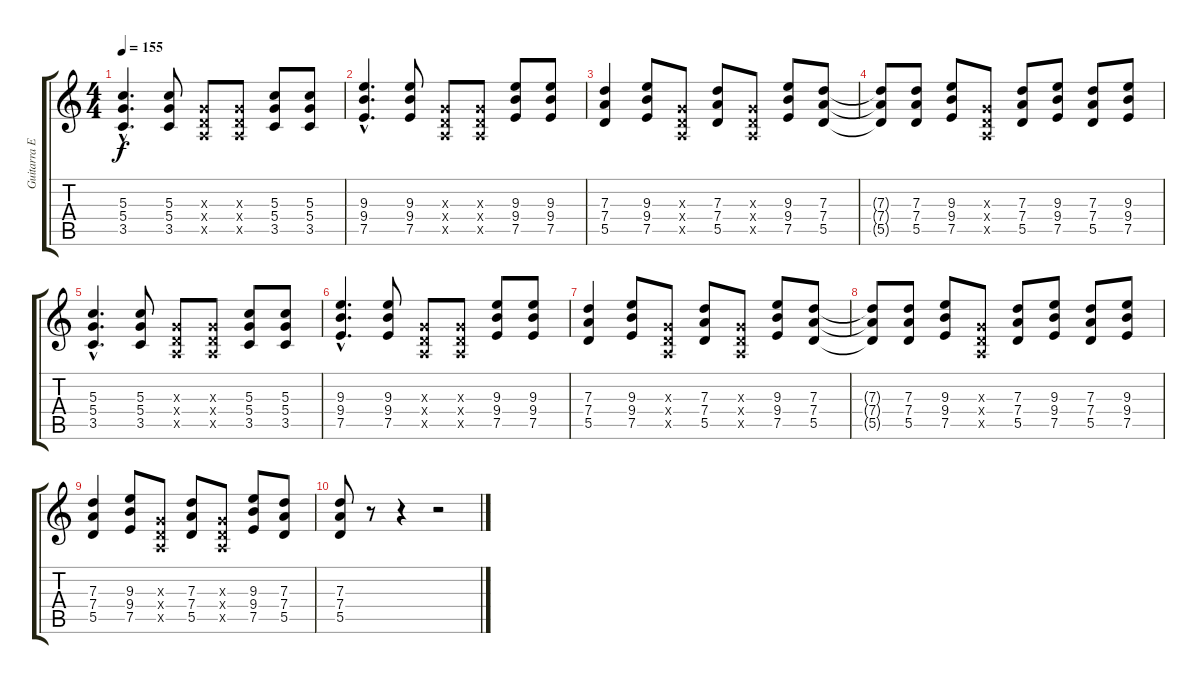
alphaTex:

\track ("Guitarra Eléctrica" "Guitarra E") {instrument overdrivenguitar}
\staff {score tabs}
\tuning (E4 B3 G3 D3 A2 E2) {hide}
\ts (4 4)
\tempo 155
\clef g2
\ks c
(5.3{hac} 5.4{hac} 3.5{hac}).4{d dy f} (5.3 5.4 3.5).8 (0.3{x} 0.4{x} 0.5{x}).8 (0.3{x} 0.4{x} 0.5{x}).8 (5.3 5.4 3.5).8 (5.3 5.4 3.5).8 |
(9.3{hac} 9.4{hac} 7.5{hac}).4{d} (9.3 9.4 7.5).8 (0.3{x} 0.4{x} 0.5{x}).8 (0.3{x} 0.4{x} 0.5{x}).8 (9.3 9.4 7.5).8 (9.3 9.4 7.5).8 |
(7.3 7.4 5.5).4 (9.3 9.4 7.5).8 (0.3{x} 0.4{x} 0.5{x}).8 (7.3 7.4 5.5).8 (0.3{x} 0.4{x} 0.5{x}).8 (9.3 9.4 7.5).8 (7.3 7.4 5.5).8 |
(7.3{t} 7.4{t} 5.5{t}).8 (7.3 7.4 5.5).8 (9.3 9.4 7.5).8 (0.3{x} 0.4{x} 0.5{x}).8 (7.3 7.4 5.5).8 (9.3 9.4 7.5).8 (7.3 7.4 5.5).8 (9.3 9.4 7.5).8 |
(5.3{hac} 5.4{hac} 3.5{hac}).4{d} (5.3 5.4 3.5).8 (0.3{x} 0.4{x} 0.5{x}).8 (0.3{x} 0.4{x} 0.5{x}).8 (5.3 5.4 3.5).8 (5.3 5.4 3.5).8 |
(9.3{hac} 9.4{hac} 7.5{hac}).4{d} (9.3 9.4 7.5).8 (0.3{x} 0.4{x} 0.5{x}).8 (0.3{x} 0.4{x} 0.5{x}).8 (9.3 9.4 7.5).8 (9.3 9.4 7.5).8 |
(7.3 7.4 5.5).4 (9.3 9.4 7.5).8 (0.3{x} 0.4{x} 0.5{x}).8 (7.3 7.4 5.5).8 (0.3{x} 0.4{x} 0.5{x}).8 (9.3 9.4 7.5).8 (7.3 7.4 5.5).8 |
(7.3{t} 7.4{t} 5.5{t}).8 (7.3 7.4 5.5).8 (9.3 9.4 7.5).8 (0.3{x} 0.4{x} 0.5{x}).8 (7.3 7.4 5.5).8 (9.3 9.4 7.5).8 (7.3 7.4 5.5).8 (9.3 9.4 7.5).8 |
(7.3 7.4 5.5).4 (9.3 9.4 7.5).8 (0.3{x} 0.4{x} 0.5{x}).8 (7.3 7.4 5.5).8 (0.3{x} 0.4{x} 0.5{x}).8 (9.3 9.4 7.5).8 (7.3 7.4 5.5).8 |
(7.3 7.4 5.5).8 r.8 r.4 r.2
